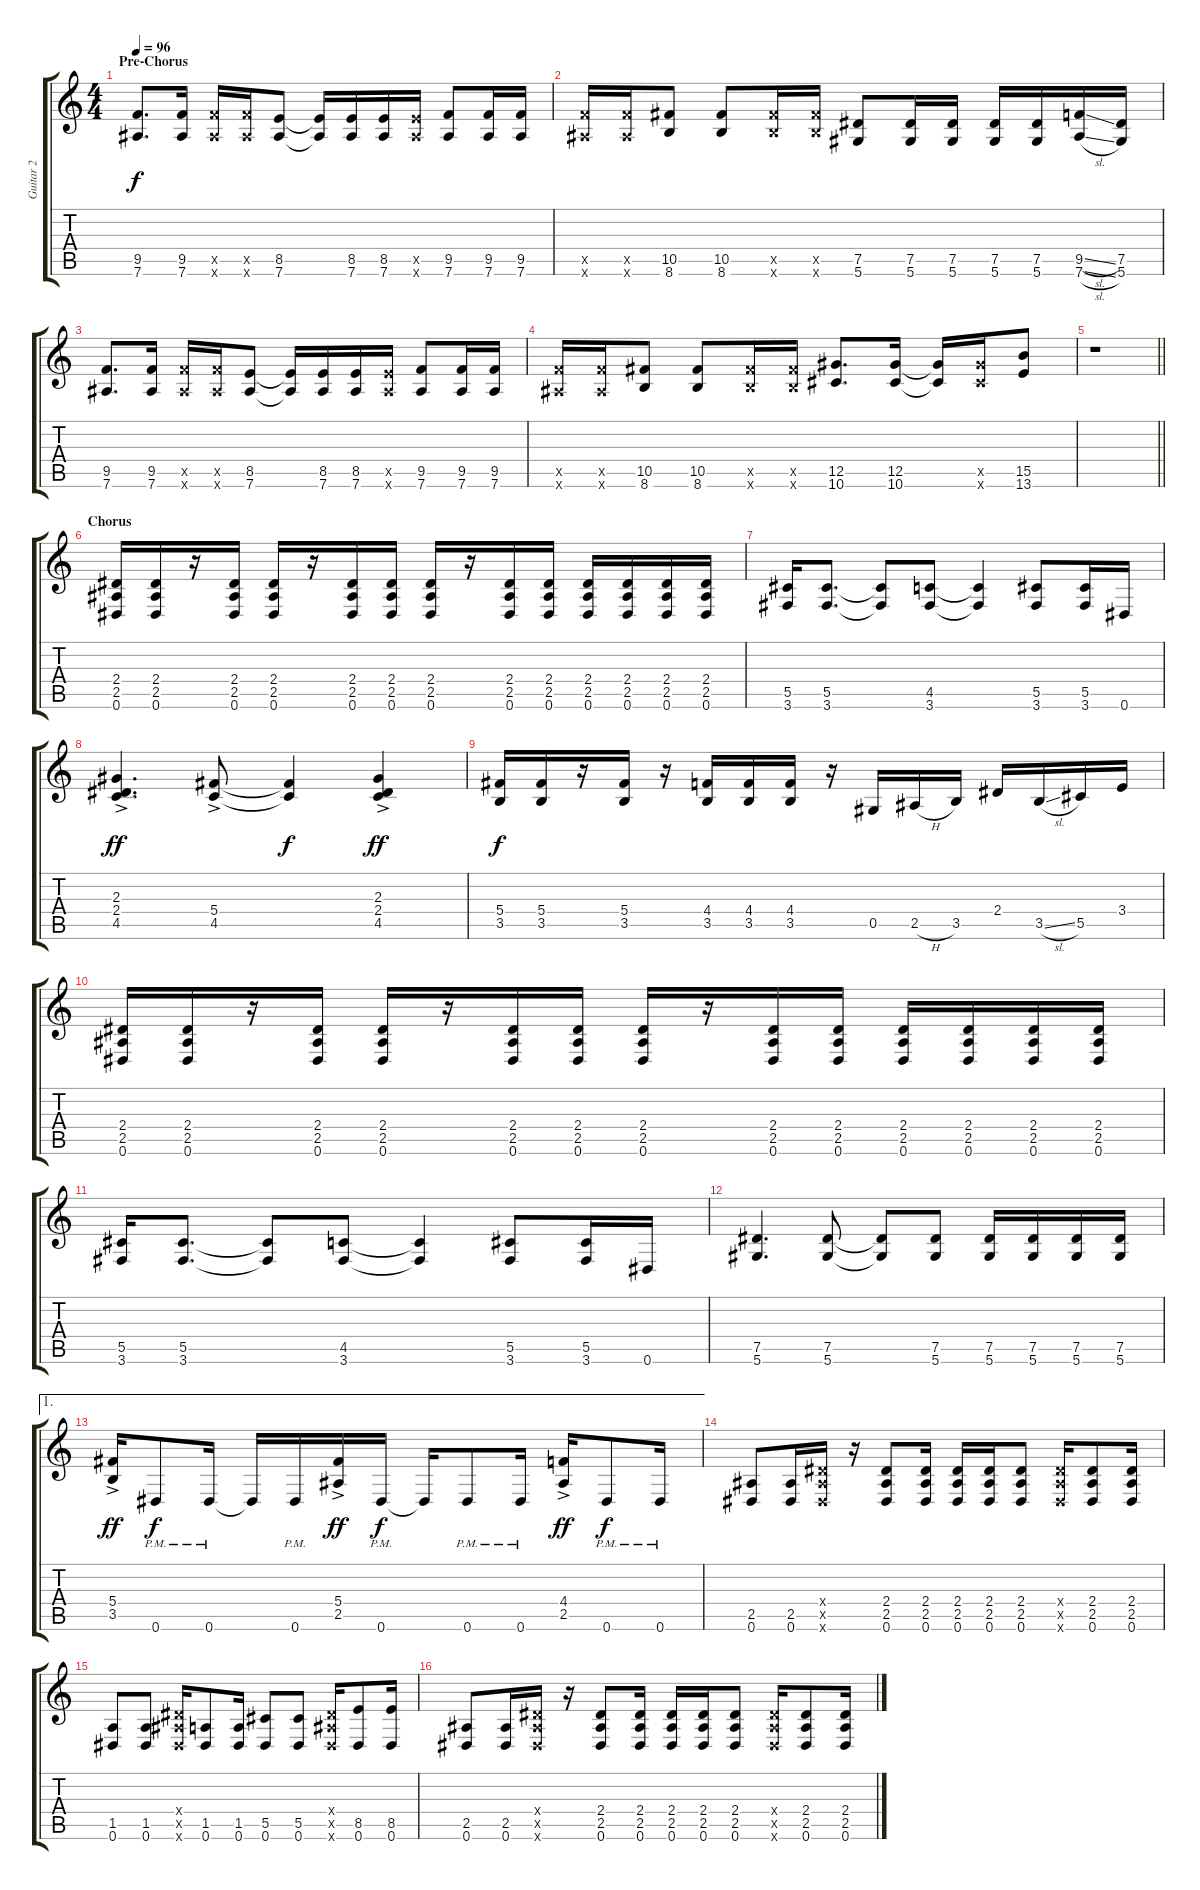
\track ("Guitar 2" "Guitar 2") {instrument distortionguitar}
\staff {score tabs}
\tuning (Eb4 Bb3 Gb3 Db3 Ab2 Eb2) {hide}
\ts (4 4)
\section ("" "Pre-Chorus")
\tempo 96
\clef g2
\ks c
(9.5 7.6).8{d dy f} (9.5 7.6).16 (9.5{x} 7.6{x}).16 (9.5{x} 7.6{x}).16 (8.5 7.6).8 (8.5{t} 7.6{t}).16 (8.5 7.6).16 (8.5 7.6).16 (8.5{x} 7.6{x}).16 (9.5 7.6).8 (9.5 7.6).16 (9.5 7.6).16 |
(9.5{x} 7.6{x}).16 (9.5{x} 7.6{x}).16 (10.5 8.6).8 (10.5 8.6).8 (10.5{x} 8.6{x}).16 (10.5{x} 8.6{x}).16 (7.5 5.6).8 (7.5 5.6).16 (7.5 5.6).16 (7.5 5.6).16 (7.5 5.6).16 (9.5{sl} 7.6{sl}).16 (7.5 5.6).16 |
(9.5 7.6).8{d} (9.5 7.6).16 (9.5{x} 7.6{x}).16 (9.5{x} 7.6{x}).16 (8.5 7.6).8 (8.5{t} 7.6{t}).16 (8.5 7.6).16 (8.5 7.6).16 (8.5{x} 7.6{x}).16 (9.5 7.6).8 (9.5 7.6).16 (9.5 7.6).16 |
(9.5{x} 7.6{x}).16 (9.5{x} 7.6{x}).16 (10.5 8.6).8 (10.5 8.6).8 (10.5{x} 8.6{x}).16 (10.5{x} 8.6{x}).16 (12.5 10.6).8{d} (12.5 10.6).16 (12.5{t} 10.6{t}).16 (12.5{x} 10.6{x}).16 (15.5 13.6).8 |
\barLineRight lightlight
r.1 |
\section ("" "Chorus")
(2.4 2.5 0.6).16 (2.4 2.5 0.6).16 r.16 (2.4 2.5 0.6).16 (2.4 2.5 0.6).16 r.16 (2.4 2.5 0.6).16 (2.4 2.5 0.6).16 (2.4 2.5 0.6).16 r.16 (2.4 2.5 0.6).16 (2.4 2.5 0.6).16 (2.4 2.5 0.6).16 (2.4 2.5 0.6).16 (2.4 2.5 0.6).16 (2.4 2.5 0.6).16 |
(5.5 3.6).16 (5.5 3.6).8{d} (5.5{t} 3.6{t}).8 (4.5 3.6).8 (4.5{t} 3.6{t}).4 (5.5 3.6).8 (5.5 3.6).16 0.6.16 |
(2.3{ac} 2.4{ac} 4.5{ac}).4{d dy ff} (5.4{ac} 4.5{ac}).8 (5.4{t} 4.5{t}).4{dy f} (2.3{ac} 2.4{ac} 4.5{ac}).4{dy ff} |
(5.4 3.5).16{dy f} (5.4 3.5).16 r.16 (5.4 3.5).16 r.16 (4.4 3.5).16 (4.4 3.5).16 (4.4 3.5).16 r.16 0.5.16 2.5{h}.16 3.5.16 2.4.16 3.5{sl}.16 5.5.16 3.4.16 |
(2.4 2.5 0.6).16 (2.4 2.5 0.6).16 r.16 (2.4 2.5 0.6).16 (2.4 2.5 0.6).16 r.16 (2.4 2.5 0.6).16 (2.4 2.5 0.6).16 (2.4 2.5 0.6).16 r.16 (2.4 2.5 0.6).16 (2.4 2.5 0.6).16 (2.4 2.5 0.6).16 (2.4 2.5 0.6).16 (2.4 2.5 0.6).16 (2.4 2.5 0.6).16 |
(5.5 3.6).16 (5.5 3.6).8{d} (5.5{t} 3.6{t}).8 (4.5 3.6).8 (4.5{t} 3.6{t}).4 (5.5 3.6).8 (5.5 3.6).16 0.6.16 |
(7.5 5.6).4{d} (7.5 5.6).8 (7.5{t} 5.6{t}).8 (7.5 5.6).8 (7.5 5.6).16 (7.5 5.6).16 (7.5 5.6).16 (7.5 5.6).16 |
\ae 1
(5.4{ac} 3.5{ac}).16{dy ff} 0.6{pm}.8{dy f} 0.6{pm}.16 0.6{t}.16 0.6{pm}.16 (5.4{ac} 2.5{ac}).16{dy ff} 0.6{pm}.16{dy f} 0.6{t}.16 0.6{pm}.8 0.6{pm}.16 (4.4{ac} 2.5{ac}).16{dy ff} 0.6{pm}.8{dy f} 0.6{pm}.16 |
(2.5 0.6).8 (2.5 0.6).16 (2.4{x} 2.5{x} 0.6{x}).16 r.16 (2.4 2.5 0.6).8 (2.4 2.5 0.6).16 (2.4 2.5 0.6).16 (2.4 2.5 0.6).16 (2.4 2.5 0.6).8 (2.4{x} 2.5{x} 0.6{x}).16 (2.4 2.5 0.6).8 (2.4 2.5 0.6).16 |
(1.5 0.6).8 (1.5 0.6).8 (2.4{x} 2.5{x} 0.6{x}).16 (1.5 0.6).8 (1.5 0.6).16 (5.5 0.6).8 (5.5 0.6).8 (2.4{x} 2.5{x} 0.6{x}).16 (8.5 0.6).8 (8.5 0.6).16 |
(2.5 0.6).8 (2.5 0.6).16 (2.4{x} 2.5{x} 0.6{x}).16 r.16 (2.4 2.5 0.6).8 (2.4 2.5 0.6).16 (2.4 2.5 0.6).16 (2.4 2.5 0.6).16 (2.4 2.5 0.6).8 (2.4{x} 2.5{x} 0.6{x}).16 (2.4 2.5 0.6).8 (2.4 2.5 0.6).16
